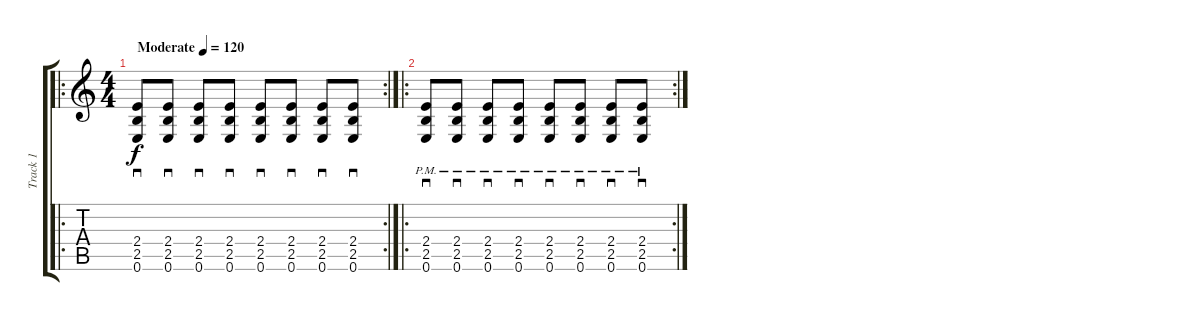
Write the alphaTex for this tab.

\track ("Track 1" "Track 1") {instrument distortionguitar}
\staff {score tabs}
\tuning (C4 B3 G3 D3 A2 E2) {hide}
\ro
\rc 2
\ts (4 4)
\tempo (120 "Moderate")
\clef g2
\ks c
(2.4 2.5 0.6).8{sd dy f instrument distortionguitar} (2.4 2.5 0.6).8{sd} (2.4 2.5 0.6).8{sd} (2.4 2.5 0.6).8{sd} (2.4 2.5 0.6).8{sd} (2.4 2.5 0.6).8{sd} (2.4 2.5 0.6).8{sd} (2.4 2.5 0.6).8{sd} |
\ro
\rc 2
(2.4{pm} 2.5{pm} 0.6{pm}).8{sd} (2.4{pm} 2.5{pm} 0.6{pm}).8{sd} (2.4{pm} 2.5{pm} 0.6{pm}).8{sd} (2.4{pm} 2.5{pm} 0.6{pm}).8{sd} (2.4{pm} 2.5{pm} 0.6{pm}).8{sd} (2.4{pm} 2.5{pm} 0.6{pm}).8{sd} (2.4{pm} 2.5{pm} 0.6{pm}).8{sd} (2.4{pm} 2.5{pm} 0.6{pm}).8{sd}
